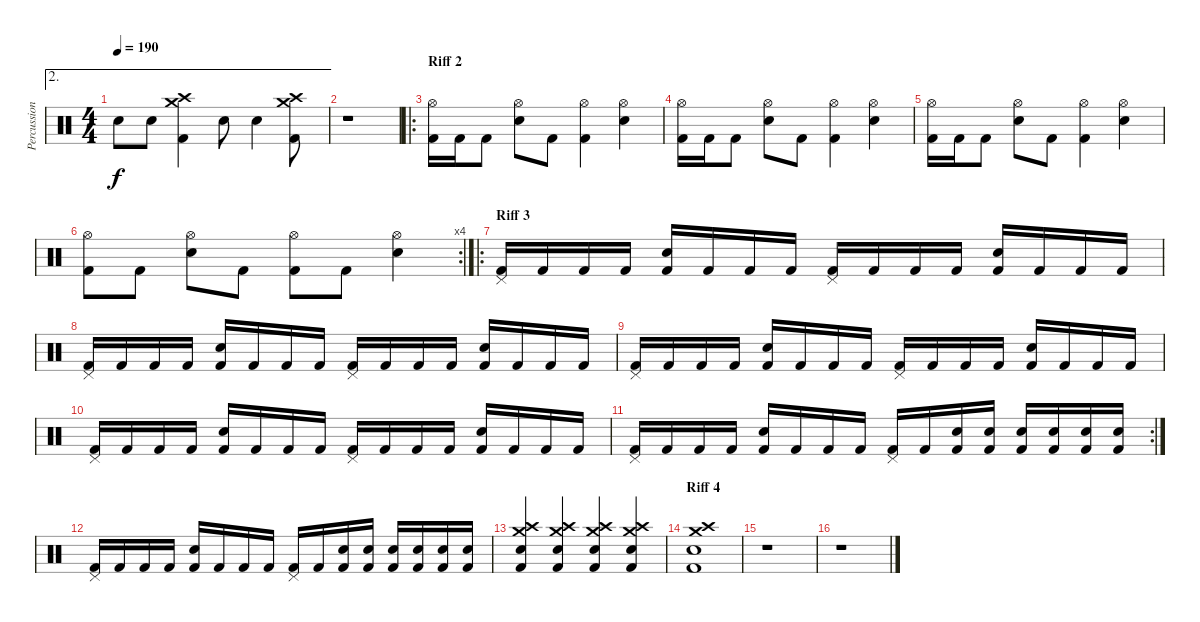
\track ("Percussion" "Percussion") {instrument percussion}
\staff {score}
\articulation defaults
\ae 2
\ts (4 4)
\tempo 190
\clef neutral
\ks c "Electric Snare (hit)".8{dy f} "Electric Snare (hit)".8
("Crash medium (hit)" "Crash high (hit)" "Kick (hit) 2").4 "Electric Snare (hit)".8 "Electric Snare (hit)".4 ("Crash medium (hit)" "Crash high (hit)" "Kick (hit) 2").8 |
r.1 |
\ro
\section ("" "Riff 2")
("Hi-Hat (open)" "Kick (hit) 2").16 "Kick (hit) 2".16 "Kick (hit) 2".8 ("Hi-Hat (open)" "Electric Snare (hit)").8 "Kick (hit) 2".8 ("Hi-Hat (open)" "Kick (hit) 2").4 ("Hi-Hat (open)" "Electric Snare (hit)").4 |
("Hi-Hat (open)" "Kick (hit) 2").16 "Kick (hit) 2".16 "Kick (hit) 2".8 ("Hi-Hat (open)" "Electric Snare (hit)").8 "Kick (hit) 2".8 ("Hi-Hat (open)" "Kick (hit) 2").4 ("Hi-Hat (open)" "Electric Snare (hit)").4 |
("Hi-Hat (open)" "Kick (hit) 2").16 "Kick (hit) 2".16 "Kick (hit) 2".8 ("Hi-Hat (open)" "Electric Snare (hit)").8 "Kick (hit) 2".8 ("Hi-Hat (open)" "Kick (hit) 2").4 ("Hi-Hat (open)" "Electric Snare (hit)").4 |
\rc 4
("Hi-Hat (open)" "Kick (hit) 2").8 "Kick (hit) 2".8 ("Hi-Hat (open)" "Electric Snare (hit)").8 "Kick (hit) 2".8 ("Hi-Hat (open)" "Kick (hit) 2").8 "Kick (hit) 2".8 ("Hi-Hat (open)" "Electric Snare (hit)").4 |
\ro
\section ("" "Riff 3")
("Pedal Hi-Hat (hit)" "Kick (hit) 2").16 "Kick (hit) 2".16 "Kick (hit) 2".16 "Kick (hit) 2".16 ("Electric Snare (hit)" "Kick (hit) 2").16 "Kick (hit) 2".16 "Kick (hit) 2".16 "Kick (hit) 2".16 ("Pedal Hi-Hat (hit)" "Kick (hit) 2").16 "Kick (hit) 2".16 "Kick (hit) 2".16 "Kick (hit) 2".16 ("Electric Snare (hit)" "Kick (hit) 2").16 "Kick (hit) 2".16 "Kick (hit) 2".16 "Kick (hit) 2".16 |
("Pedal Hi-Hat (hit)" "Kick (hit) 2").16 "Kick (hit) 2".16 "Kick (hit) 2".16 "Kick (hit) 2".16 ("Electric Snare (hit)" "Kick (hit) 2").16 "Kick (hit) 2".16 "Kick (hit) 2".16 "Kick (hit) 2".16 ("Pedal Hi-Hat (hit)" "Kick (hit) 2").16 "Kick (hit) 2".16 "Kick (hit) 2".16 "Kick (hit) 2".16 ("Electric Snare (hit)" "Kick (hit) 2").16 "Kick (hit) 2".16 "Kick (hit) 2".16 "Kick (hit) 2".16 |
("Pedal Hi-Hat (hit)" "Kick (hit) 2").16 "Kick (hit) 2".16 "Kick (hit) 2".16 "Kick (hit) 2".16 ("Electric Snare (hit)" "Kick (hit) 2").16 "Kick (hit) 2".16 "Kick (hit) 2".16 "Kick (hit) 2".16 ("Pedal Hi-Hat (hit)" "Kick (hit) 2").16 "Kick (hit) 2".16 "Kick (hit) 2".16 "Kick (hit) 2".16 ("Electric Snare (hit)" "Kick (hit) 2").16 "Kick (hit) 2".16 "Kick (hit) 2".16 "Kick (hit) 2".16 |
("Pedal Hi-Hat (hit)" "Kick (hit) 2").16 "Kick (hit) 2".16 "Kick (hit) 2".16 "Kick (hit) 2".16 ("Electric Snare (hit)" "Kick (hit) 2").16 "Kick (hit) 2".16 "Kick (hit) 2".16 "Kick (hit) 2".16 ("Pedal Hi-Hat (hit)" "Kick (hit) 2").16 "Kick (hit) 2".16 "Kick (hit) 2".16 "Kick (hit) 2".16 ("Electric Snare (hit)" "Kick (hit) 2").16 "Kick (hit) 2".16 "Kick (hit) 2".16 "Kick (hit) 2".16 |
\rc 2
("Pedal Hi-Hat (hit)" "Kick (hit) 2").16 "Kick (hit) 2".16 "Kick (hit) 2".16 "Kick (hit) 2".16 ("Electric Snare (hit)" "Kick (hit) 2").16 "Kick (hit) 2".16 "Kick (hit) 2".16 "Kick (hit) 2".16 ("Pedal Hi-Hat (hit)" "Kick (hit) 2").16 "Kick (hit) 2".16 ("Snare (hit) 2" "Kick (hit) 2").16 ("Snare (hit) 2" "Kick (hit) 2").16 ("Snare (hit) 2" "Kick (hit) 2").16 ("Snare (hit) 2" "Kick (hit) 2").16 ("Snare (hit) 2" "Kick (hit) 2").16 ("Snare (hit) 2" "Kick (hit) 2").16 |
("Pedal Hi-Hat (hit)" "Kick (hit) 2").16 "Kick (hit) 2".16 "Kick (hit) 2".16 "Kick (hit) 2".16 ("Electric Snare (hit)" "Kick (hit) 2").16 "Kick (hit) 2".16 "Kick (hit) 2".16 "Kick (hit) 2".16 ("Pedal Hi-Hat (hit)" "Kick (hit) 2").16 "Kick (hit) 2".16 ("Snare (hit) 2" "Kick (hit) 2").16 ("Snare (hit) 2" "Kick (hit) 2").16 ("Snare (hit) 2" "Kick (hit) 2").16 ("Snare (hit) 2" "Kick (hit) 2").16 ("Snare (hit) 2" "Kick (hit) 2").16 ("Snare (hit) 2" "Kick (hit) 2").16 |
("Crash medium (hit)" "Crash high (hit)" "Electric Snare (hit)" "Kick (hit) 2").4 ("Crash medium (hit)" "Crash high (hit)" "Electric Snare (hit)" "Kick (hit) 2").4 ("Crash medium (hit)" "Crash high (hit)" "Electric Snare (hit)" "Kick (hit) 2").4 ("Crash medium (hit)" "Crash high (hit)" "Electric Snare (hit)" "Kick (hit) 2").4 |
\section ("" "Riff 4")
("Crash medium (hit)" "Crash high (hit)" "Electric Snare (hit)" "Kick (hit) 2").1 |
r.1 |
r.1
